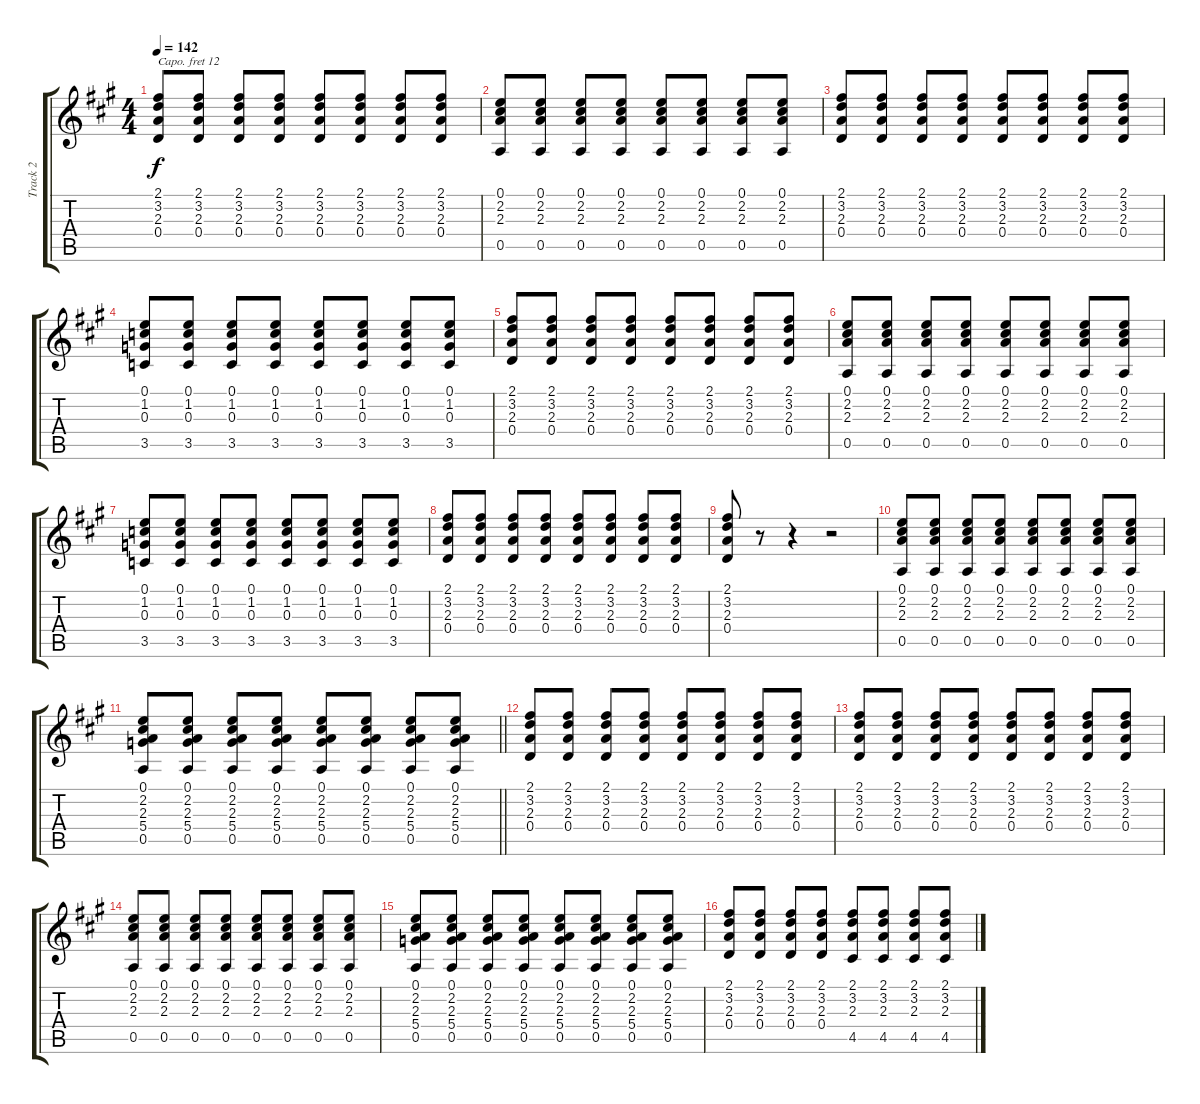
\track ("Track 2" "Track 2") {instrument acousticgrandpiano}
\staff {score tabs}
\capo 12
\tuning (E4 B3 G3 D3 A2 E2) {hide}
\ts (4 4)
\tempo 142
\clef g2
\ks a
(2.1 3.2 2.3 0.4).8{dy f} (2.1 3.2 2.3 0.4).8 (2.1 3.2 2.3 0.4).8 (2.1 3.2 2.3 0.4).8 (2.1 3.2 2.3 0.4).8 (2.1 3.2 2.3 0.4).8 (2.1 3.2 2.3 0.4).8 (2.1 3.2 2.3 0.4).8 |
(0.1 2.2 2.3 0.5).8 (0.1 2.2 2.3 0.5).8 (0.1 2.2 2.3 0.5).8 (0.1 2.2 2.3 0.5).8 (0.1 2.2 2.3 0.5).8 (0.1 2.2 2.3 0.5).8 (0.1 2.2 2.3 0.5).8 (0.1 2.2 2.3 0.5).8 |
(2.1 3.2 2.3 0.4).8 (2.1 3.2 2.3 0.4).8 (2.1 3.2 2.3 0.4).8 (2.1 3.2 2.3 0.4).8 (2.1 3.2 2.3 0.4).8 (2.1 3.2 2.3 0.4).8 (2.1 3.2 2.3 0.4).8 (2.1 3.2 2.3 0.4).8 |
(0.1 1.2 0.3 3.5).8 (0.1 1.2 0.3 3.5).8 (0.1 1.2 0.3 3.5).8 (0.1 1.2 0.3 3.5).8 (0.1 1.2 0.3 3.5).8 (0.1 1.2 0.3 3.5).8 (0.1 1.2 0.3 3.5).8 (0.1 1.2 0.3 3.5).8 |
(2.1 3.2 2.3 0.4).8 (2.1 3.2 2.3 0.4).8 (2.1 3.2 2.3 0.4).8 (2.1 3.2 2.3 0.4).8 (2.1 3.2 2.3 0.4).8 (2.1 3.2 2.3 0.4).8 (2.1 3.2 2.3 0.4).8 (2.1 3.2 2.3 0.4).8 |
(0.1 2.2 2.3 0.5).8 (0.1 2.2 2.3 0.5).8 (0.1 2.2 2.3 0.5).8 (0.1 2.2 2.3 0.5).8 (0.1 2.2 2.3 0.5).8 (0.1 2.2 2.3 0.5).8 (0.1 2.2 2.3 0.5).8 (0.1 2.2 2.3 0.5).8 |
(0.1 1.2 0.3 3.5).8 (0.1 1.2 0.3 3.5).8 (0.1 1.2 0.3 3.5).8 (0.1 1.2 0.3 3.5).8 (0.1 1.2 0.3 3.5).8 (0.1 1.2 0.3 3.5).8 (0.1 1.2 0.3 3.5).8 (0.1 1.2 0.3 3.5).8 |
(2.1 3.2 2.3 0.4).8 (2.1 3.2 2.3 0.4).8 (2.1 3.2 2.3 0.4).8 (2.1 3.2 2.3 0.4).8 (2.1 3.2 2.3 0.4).8 (2.1 3.2 2.3 0.4).8 (2.1 3.2 2.3 0.4).8 (2.1 3.2 2.3 0.4).8 |
(2.1 3.2 2.3 0.4).8 r.8 r.4 r.2 |
(0.1 2.2 2.3 0.5).8 (0.1 2.2 2.3 0.5).8 (0.1 2.2 2.3 0.5).8 (0.1 2.2 2.3 0.5).8 (0.1 2.2 2.3 0.5).8 (0.1 2.2 2.3 0.5).8 (0.1 2.2 2.3 0.5).8 (0.1 2.2 2.3 0.5).8 |
\barLineRight lightlight
(0.1 2.2 2.3 5.4 0.5).8 (0.1 2.2 2.3 5.4 0.5).8 (0.1 2.2 2.3 5.4 0.5).8 (0.1 2.2 2.3 5.4 0.5).8 (0.1 2.2 2.3 5.4 0.5).8 (0.1 2.2 2.3 5.4 0.5).8 (0.1 2.2 2.3 5.4 0.5).8 (0.1 2.2 2.3 5.4 0.5).8 |
(2.1 3.2 2.3 0.4).8 (2.1 3.2 2.3 0.4).8 (2.1 3.2 2.3 0.4).8 (2.1 3.2 2.3 0.4).8 (2.1 3.2 2.3 0.4).8 (2.1 3.2 2.3 0.4).8 (2.1 3.2 2.3 0.4).8 (2.1 3.2 2.3 0.4).8 |
(2.1 3.2 2.3 0.4).8 (2.1 3.2 2.3 0.4).8 (2.1 3.2 2.3 0.4).8 (2.1 3.2 2.3 0.4).8 (2.1 3.2 2.3 0.4).8 (2.1 3.2 2.3 0.4).8 (2.1 3.2 2.3 0.4).8 (2.1 3.2 2.3 0.4).8 |
(0.1 2.2 2.3 0.5).8 (0.1 2.2 2.3 0.5).8 (0.1 2.2 2.3 0.5).8 (0.1 2.2 2.3 0.5).8 (0.1 2.2 2.3 0.5).8 (0.1 2.2 2.3 0.5).8 (0.1 2.2 2.3 0.5).8 (0.1 2.2 2.3 0.5).8 |
(0.1 2.2 2.3 5.4 0.5).8 (0.1 2.2 2.3 5.4 0.5).8 (0.1 2.2 2.3 5.4 0.5).8 (0.1 2.2 2.3 5.4 0.5).8 (0.1 2.2 2.3 5.4 0.5).8 (0.1 2.2 2.3 5.4 0.5).8 (0.1 2.2 2.3 5.4 0.5).8 (0.1 2.2 2.3 5.4 0.5).8 |
(2.1 3.2 2.3 0.4).8 (2.1 3.2 2.3 0.4).8 (2.1 3.2 2.3 0.4).8 (2.1 3.2 2.3 0.4).8 (2.1 3.2 2.3 4.5).8 (2.1 3.2 2.3 4.5).8 (2.1 3.2 2.3 4.5).8 (2.1 3.2 2.3 4.5).8
